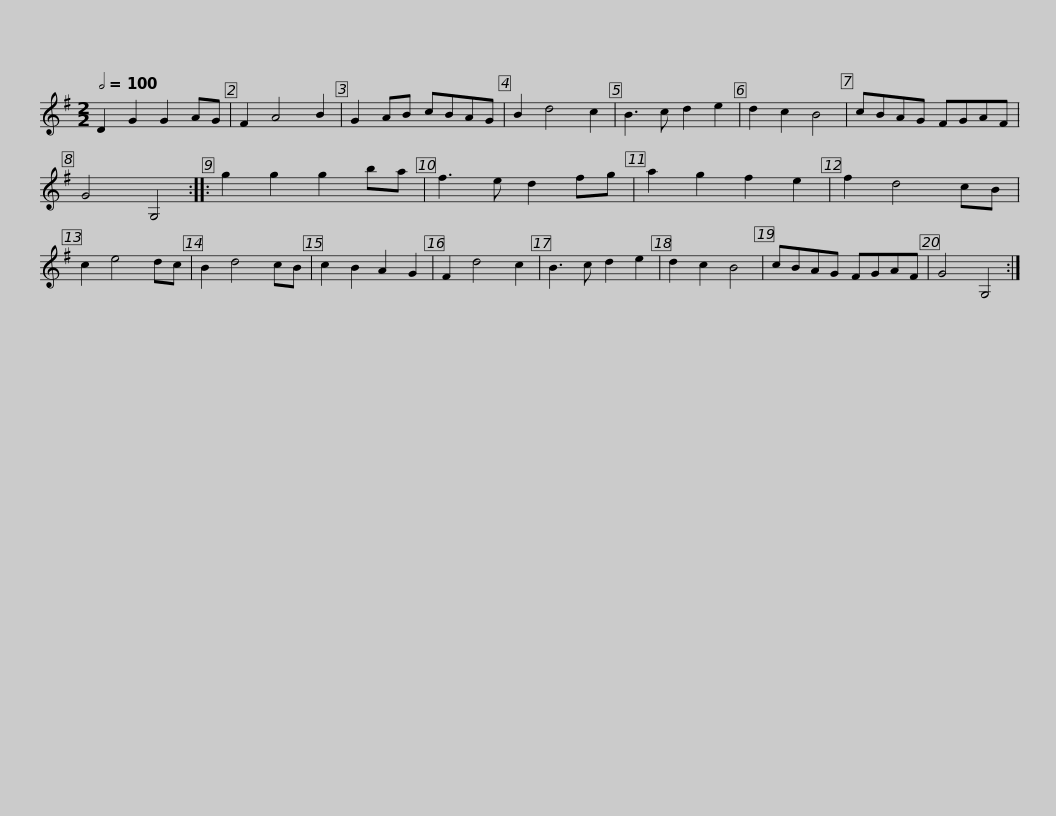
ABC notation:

X:1
L:1/8
Q:1/2=100
M:2/2
I:linebreak $
K:G
V:1 treble
V:1
 D2 G2 G2 AG | F2 A4 B2 | G2 AB cBAG | B2 d4 c2 | B3 c d2 e2 | %5
 d2 c2 B4 | cBAG FGAF | G4 G,4 ::$ g2 g2 g2 ba | f3 e d2 fg | %10
 a2 g2 f2 e2 | f2 d4 cB | c2 e4 dc | B2 d4 cB | c2 B2 A2 G2 | %15
 F2 d4 c2 | B3 c d2 e2 |$ d2 c2 B4 | cBAG FGAF | G4 G,4 :| %20
